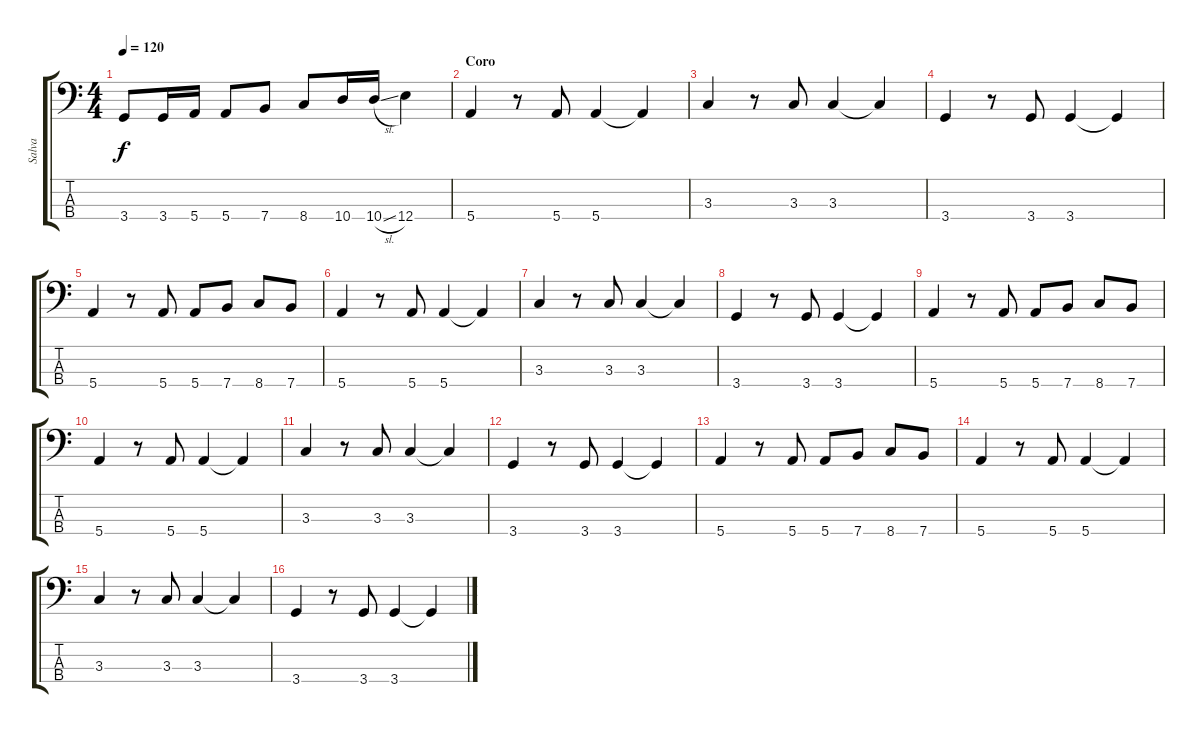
\track ("Salva" "Salva") {instrument electricbassfinger}
\staff {score tabs}
\tuning (G2 D2 A1 E1) {hide}
\ts (4 4)
\tempo 120
\clef f4
\ks c
3.4.8{dy f} 3.4.16 5.4.16 5.4.8 7.4.8 8.4.8 10.4.16 10.4{sl}.16 12.4.4 |
\section ("" "Coro")
5.4.4 r.8 5.4.8 5.4.4 5.4{t}.4 |
3.3.4 r.8 3.3.8 3.3.4 3.3{t}.4 |
3.4.4 r.8 3.4.8 3.4.4 3.4{t}.4 |
5.4.4 r.8 5.4.8 5.4.8 7.4.8 8.4.8 7.4.8 |
5.4.4 r.8 5.4.8 5.4.4 5.4{t}.4 |
3.3.4 r.8 3.3.8 3.3.4 3.3{t}.4 |
3.4.4 r.8 3.4.8 3.4.4 3.4{t}.4 |
5.4.4 r.8 5.4.8 5.4.8 7.4.8 8.4.8 7.4.8 |
5.4.4 r.8 5.4.8 5.4.4 5.4{t}.4 |
3.3.4 r.8 3.3.8 3.3.4 3.3{t}.4 |
3.4.4 r.8 3.4.8 3.4.4 3.4{t}.4 |
5.4.4 r.8 5.4.8 5.4.8 7.4.8 8.4.8 7.4.8 |
5.4.4 r.8 5.4.8 5.4.4 5.4{t}.4 |
3.3.4 r.8 3.3.8 3.3.4 3.3{t}.4 |
3.4.4 r.8 3.4.8 3.4.4 3.4{t}.4
